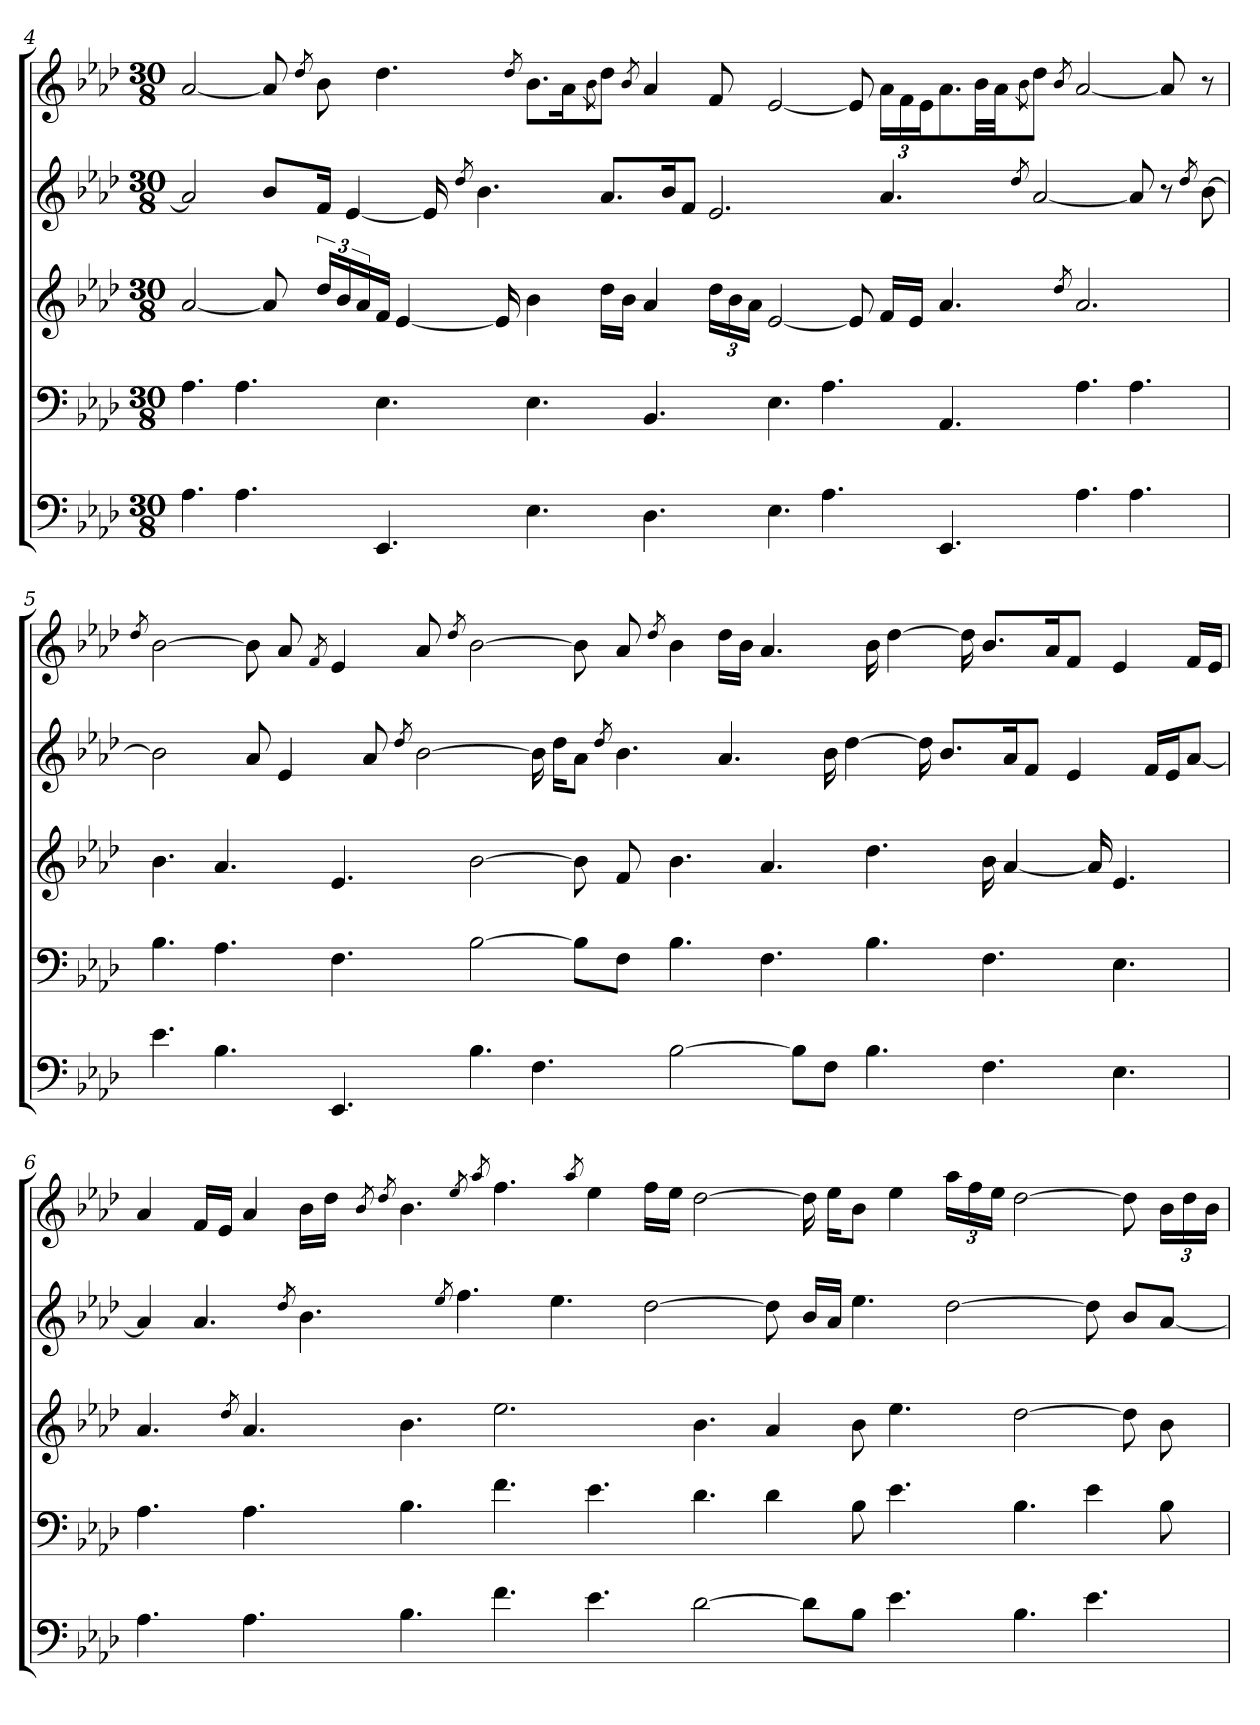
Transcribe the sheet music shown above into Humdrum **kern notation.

**kern	**kern	**kern	**kern	**kern
*part5	*part4	*part3	*part2	*part1
*staff5	*staff4	*staff3	*staff2	*staff1
*clefF4	*clefF4	*clefG2	*clefG2	*clefG2
*k[b-e-a-d-]	*k[b-e-a-d-]	*k[b-e-a-d-]	*k[b-e-a-d-]	*k[b-e-a-d-]
*M30/8	*M30/8	*M30/8	*M30/8	*M30/8
=4	=4	=4	=4	=4
4.A-	4.A-	[2a-	2a-]	[2a-
4.A-	4.A-	.	.	.
.	.	8a-]	8b-/L	8a-]
.	.	.	.	8qdd-
.	.	24dd-/LL	16f/Jk	8b-
.	.	24b-/	.	.
.	.	.	[4e-	.
.	.	24a-/	.	.
4.EE-	4.E-	16f/JJ	.	4.dd-
.	.	[4e-	.	.
.	.	.	16e-]	.
.	.	.	8qdd-	.
.	.	.	4.b-	.
.	.	16e-]	.	.
.	.	.	.	8qdd-
4.E-	4.E-	4b-	.	8.b-\L
.	.	.	.	16a-\K
.	.	.	.	8qb-\
.	.	16dd-\LL	8.a-/L	8dd-\J
.	.	16b-\JJ	.	.
.	.	.	.	8qb-
4.D-	4.BB-	4a-	.	4a-
.	.	.	16b-/K	.
.	.	.	8f/J	.
.	.	24dd-\LL	2.e-	8f
.	.	24b-\	.	.
.	.	24a-\JJ	.	.
4.E-	4.E-	[2e-	.	[2e-
4.A-	4.A-	.	.	.
.	.	8e-]	.	8e-]
.	.	16f/LL	4.a-	24a-\LL
.	.	.	.	24f\
.	.	16e-/JJ	.	.
.	.	.	.	24e-\J
4.EE-	4.AA-	4.a-	.	8.a-\
.	.	.	.	32b-\LL
.	.	.	.	32a-\JJ
.	.	.	8qdd-	8qb-\
.	.	.	[2a-	8dd-\J
.	.	8qdd-	.	8qb-
4.A-	4.A-	2.a-	.	[2a-
4.A-	4.A-	.	8a-]	.
.	.	.	8r	8a-]
.	.	.	8qdd-	.
.	.	.	[8b-	8r
=5	=5	=5	=5	=5
.	.	.	.	8qdd-
4.e-	4.B-	4.b-	2b-]	[2b-
4.B-	4.A-	4.a-	.	.
.	.	.	8a-	8b-]
.	.	.	4e-	8a-
.	.	.	.	8qf
4.EE-	4.F	4.e-	.	4e-
.	.	.	8a-	.
.	.	.	8qdd-	.
.	.	.	[2b-	8a-
.	.	.	.	8qdd-
4.B-	[2B-	[2b-	.	[2b-
4.F	.	.	16b-]	.
.	.	.	16dd-\KL	.
.	8B-\L]	8b-]	8a-\J	8b-]
.	.	.	8qdd-	.
.	8F\J	8f	4.b-	8a-
.	.	.	.	8qdd-
[2B-	4.B-	4.b-	.	4b-
.	.	.	4.a-	16dd-\LL
.	.	.	.	16b-\JJ
.	4.F	4.a-	.	4.a-
8B-\L]	.	.	.	.
8F\J	.	.	16b-	.
.	.	.	[4dd-	.
4.B-	4.B-	4.dd-	.	16b-
.	.	.	.	[4dd-
.	.	.	16dd-]	.
.	.	.	8.b-/L	.
.	.	.	.	16dd-]
4.F	4.F	16b-	.	8.b-/L
.	.	[4a-	16a-/K	.
.	.	.	8f/J	.
.	.	.	.	16a-/K
.	.	.	4e-	8f/J
.	.	16a-]	.	.
4.E-	4.E-	4.e-	.	4e-
.	.	.	16f/LL	.
.	.	.	16e-/J	.
.	.	.	[8a-/J	16f/LL
.	.	.	.	16e-/JJ
=6	=6	=6	=6	=6
4.A-	4.A-	4.a-	4a-]	4a-
.	.	.	4.a-	16f/LL
.	.	.	.	16e-/JJ
.	.	8qdd-	.	.
4.A-	4.A-	4.a-	.	4a-
.	.	.	8qdd-	.
.	.	.	4.b-	16b-\LL
.	.	.	.	16dd-\JJ
.	.	.	.	8qb-
.	.	.	.	8qdd-
4.B-	4.B-	4.b-	.	4.b-
.	.	.	8qee-	.
.	.	.	4.ff	.
.	.	.	.	8qee-
.	.	.	.	8qaa-
4.f	4.f	2.ee-	.	4.ff
.	.	.	4.ee-	.
.	.	.	.	8qaa-
4.e-	4.e-	.	.	4ee-
.	.	.	[2dd-	16ff\LL
.	.	.	.	16ee-\JJ
[2d-	4.d-	4.b-	.	[2dd-
.	4d-	4a-	8dd-]	.
8d-\L]	.	.	16b-/LL	16dd-]
.	.	.	16a-/JJ	16ee-\KL
8B-\J	8B-	8b-	4.ee-	8b-\J
4.e-	4.e-	4.ee-	.	4ee-
.	.	.	[2dd-	24aa-\LL
.	.	.	.	24ff\
.	.	.	.	24ee-\JJ
4.B-	4.B-	[2dd-	.	[2dd-
4.e-	4e-	.	8dd-]	.
.	.	8dd-]	8b-/L	8dd-]
.	8B-	8b-	[8a-/J	24b-\LL
.	.	.	.	24dd-\
.	.	.	.	24b-\JJ
=	=	=	=	=
*-	*-	*-	*-	*-
